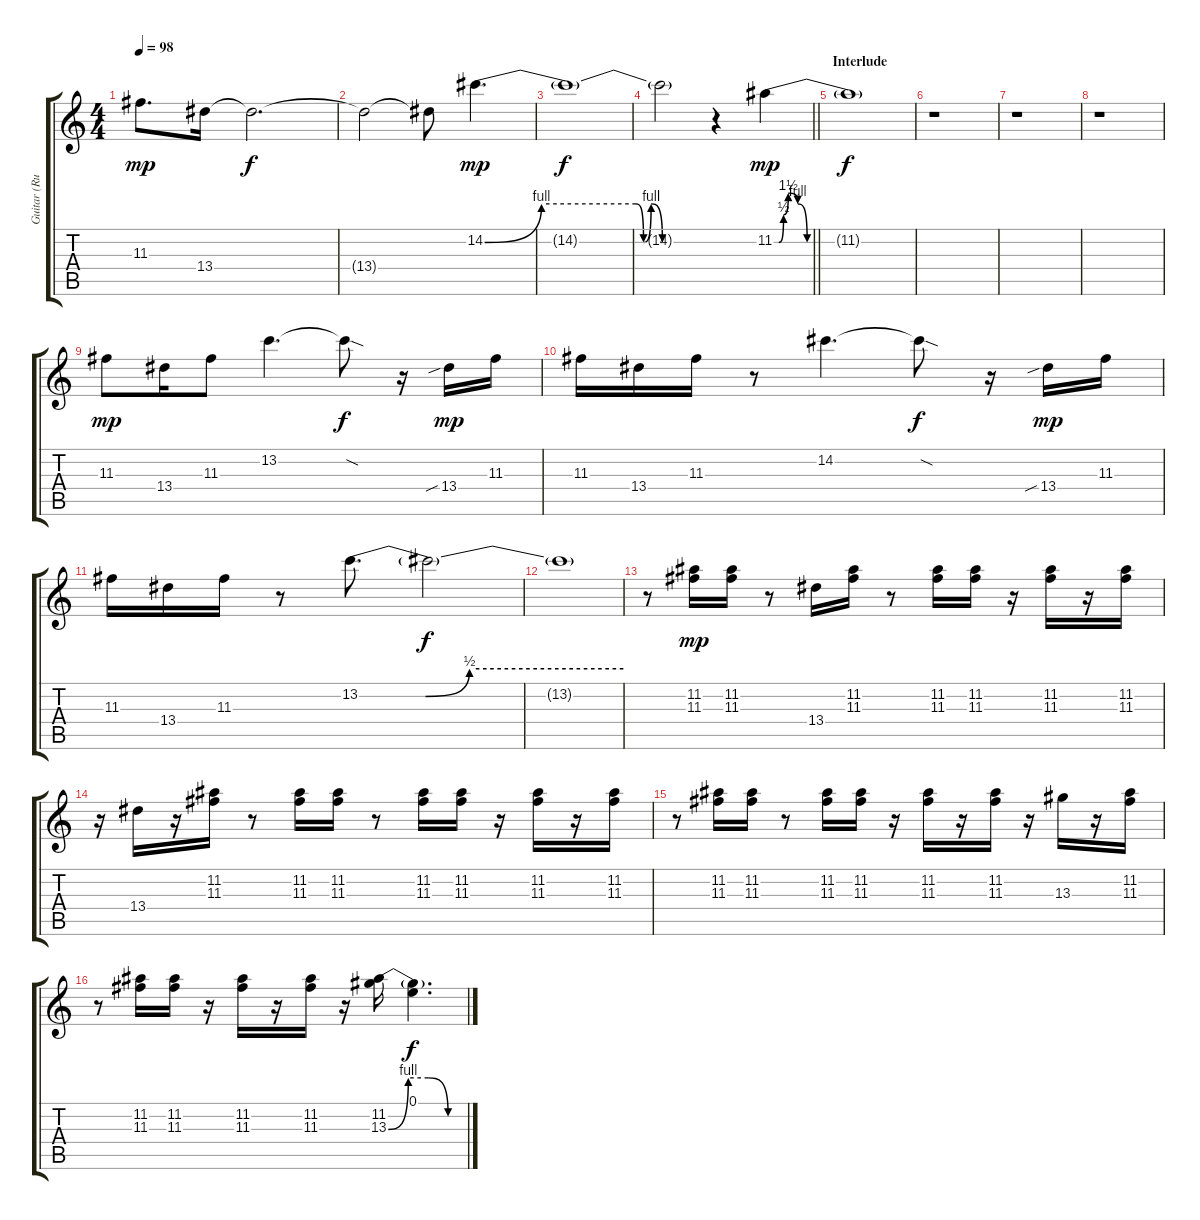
\track ("Guitar (Rutherford)" "Guitar (Ru") {instrument distortionguitar}
\staff {score tabs}
\tuning (E4 B3 G3 D3 A2 E2) {hide}
\ts (4 4)
\tempo 98
\clef g2
\ks c
11.3.8{d dy mp} 13.4.16 13.4{t}.2{d dy f} |
13.4{t}.2 13.4{t}.8 14.2{be (custom 0 0 15 4 40 4 42 0 44 4 47 0 60 0)}.4{d dy mp} |
14.2{t}.1{dy f} |
\barLineRight lightlight
14.2{t}.2 r.4 11.2{be (custom 0 0 2 0 4 2 6 6 10 4 14 0 60 0)}.4{dy mp} |
\section ("" "Interlude")
11.2{t}.1{dy f} |
r.1 |
r.1 |
r.1 |
11.3.8{dy mp} 13.4.16 11.3.8 13.2.4{d} 13.2{sod t}.8{dy f} r.16 13.4{sib}.16{dy mp} 11.3.16 |
11.3.16 13.4.16 11.3.16 r.8 14.2.4{d} 14.2{sod t}.8{dy f} r.16 13.4{sib}.16{dy mp} 11.3.16 |
11.3.16 13.4.16 11.3.16 r.8 13.2{be (custom 0 0 15 0 25 2 60 2)}.8{d} 13.2{t}.2{dy f} |
13.2{t}.1 |
r.8 (11.2 11.3).16{dy mp} (11.2 11.3).16 r.8 13.4.16 (11.2 11.3).16 r.8 (11.2 11.3).16 (11.2 11.3).16 r.16 (11.2 11.3).16 r.16 (11.2 11.3).16 |
r.16 13.4.16 r.16 (11.2 11.3).16 r.8 (11.2 11.3).16 (11.2 11.3).16 r.8 (11.2 11.3).16 (11.2 11.3).16 r.16 (11.2 11.3).16 r.16 (11.2 11.3).16 |
r.8 (11.2 11.3).16 (11.2 11.3).16 r.8 (11.2 11.3).16 (11.2 11.3).16 r.16 (11.2 11.3).16 r.16 (11.2 11.3).16 r.16 13.3.16 r.16 (11.2 11.3).16 |
r.8 (11.2 11.3).16 (11.2 11.3).16 r.16 (11.2 11.3).16 r.16 (11.2 11.3).16 r.16 (11.2 13.3{be (custom 0 0 15 4 30 4 45 0 60 0)}).16 (0.1 13.3{t}).4{d dy f}
